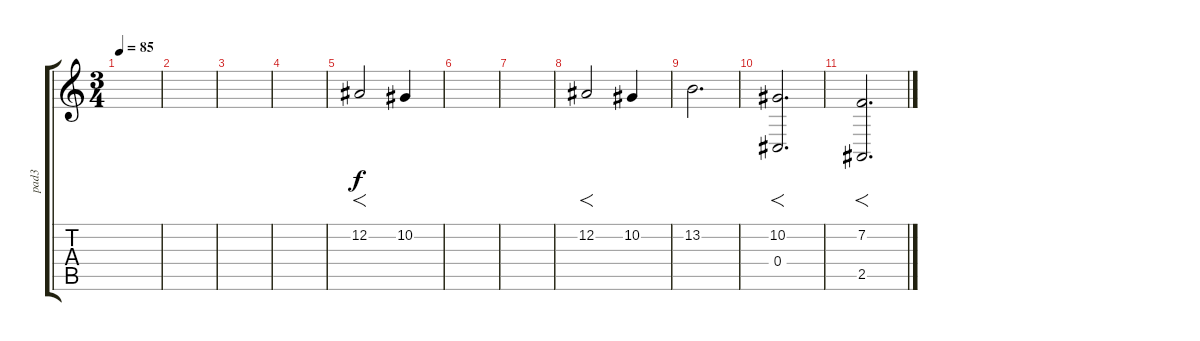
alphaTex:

\track ("pad3" "pad3") {instrument choiraahs}
\staff {score tabs}
\tuning (Eb4 Bb3 Gb3 Db3 Ab2 Eb2) {hide}
\ts (3 4)
\tempo 85
\clef g2
\ks c
|
|
|
|
12.2.2{f} 10.2.4 |
|
|
12.2.2{f} 10.2.4 |
13.2.2{d} |
(10.2 0.4).2{f d} |
(7.2 2.5).2{f d}
